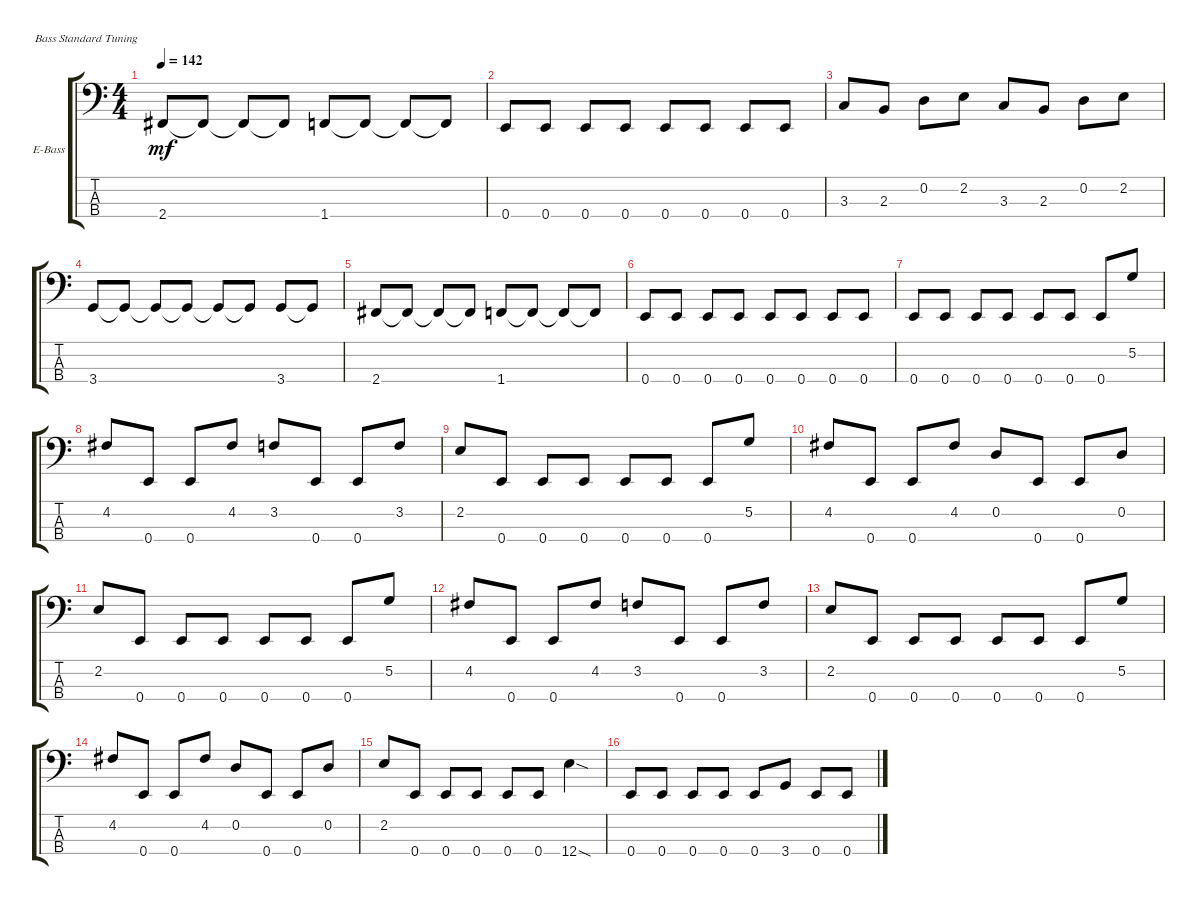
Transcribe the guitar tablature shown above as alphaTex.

\defaultSystemsLayout 4
\bracketExtendMode groupsimilarinstruments
\firstSystemTrackNameOrientation horizontal
\otherSystemsTrackNameOrientation horizontal
\track ("Electric Bass" "E-Bass") {instrument electricbassfinger}
\staff {score tabs}
\tuning (G2 D2 A1 E1)
\ts (4 4)
\tempo 142
\clef f4
\ks c
2.4.8{dy mf} 2.4{t}.8 2.4{t}.8 2.4{t}.8 1.4.8 1.4{t}.8 1.4{t}.8 1.4{t}.8 |
0.4.8 0.4.8 0.4.8 0.4.8 0.4.8 0.4.8 0.4.8 0.4.8 |
3.3.8 2.3.8 0.2.8 2.2.8 3.3.8 2.3.8 0.2.8 2.2.8 |
3.4.8 3.4{t}.8 3.4{t}.8 3.4{t}.8 3.4{t}.8 3.4{t}.8 3.4.8 3.4{t}.8 |
2.4.8 2.4{t}.8 2.4{t}.8 2.4{t}.8 1.4.8 1.4{t}.8 1.4{t}.8 1.4{t}.8 |
0.4.8 0.4.8 0.4.8 0.4.8 0.4.8 0.4.8 0.4.8 0.4.8 |
0.4.8 0.4.8 0.4.8 0.4.8 0.4.8 0.4.8 0.4.8 5.2.8 |
4.2.8 0.4.8 0.4.8 4.2.8 3.2.8 0.4.8 0.4.8 3.2.8 |
2.2.8 0.4.8 0.4.8 0.4.8 0.4.8 0.4.8 0.4.8 5.2.8 |
4.2.8 0.4.8 0.4.8 4.2.8 0.2.8 0.4.8 0.4.8 0.2.8 |
2.2.8 0.4.8 0.4.8 0.4.8 0.4.8 0.4.8 0.4.8 5.2.8 |
4.2.8 0.4.8 0.4.8 4.2.8 3.2.8 0.4.8 0.4.8 3.2.8 |
2.2.8 0.4.8 0.4.8 0.4.8 0.4.8 0.4.8 0.4.8 5.2.8 |
4.2.8 0.4.8 0.4.8 4.2.8 0.2.8 0.4.8 0.4.8 0.2.8 |
2.2.8 0.4.8 0.4.8 0.4.8 0.4.8 0.4.8 12.4{sod}.4 |
0.4.8 0.4.8 0.4.8 0.4.8 0.4.8 3.4.8 0.4.8 0.4.8
